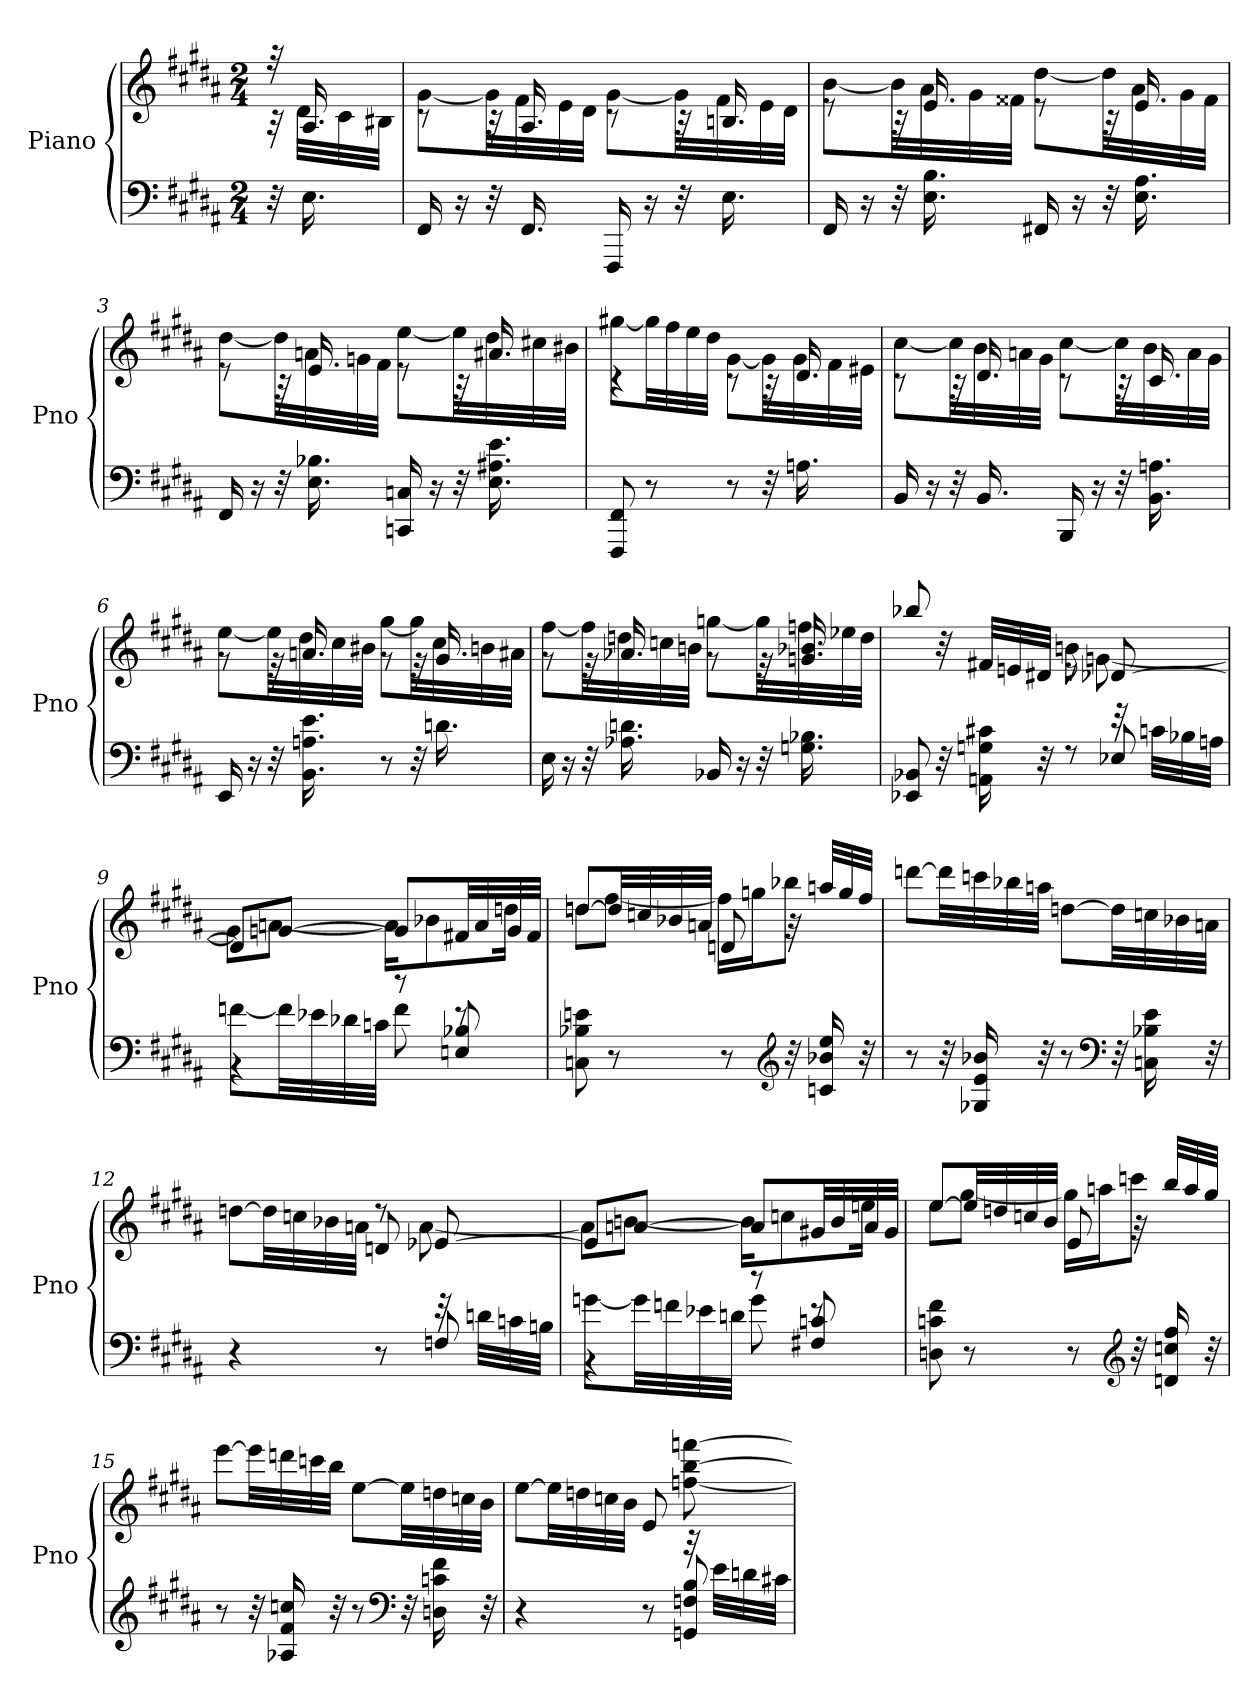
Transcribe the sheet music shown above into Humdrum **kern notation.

**kern	**kern
*part1	*part1
*staff2	*staff1
*I"Piano	*
*I'Pno	*
*clefF4	*clefG2
*k[f#c#g#d#a#]	*k[f#c#g#d#a#]
*B:	*B:
*M2/4	*M2/4
=	=
*	*^
32r	32r	32r
16.E	16.A#	32d#LLL
.	.	32c#
.	.	32B#XJJJ
=1	=1	=1
16FF#	8rc	[8g#L
16r	.	.
32r	32rA	32g#LL]
16.FF#	16.A#	32f#
.	.	32e
.	.	32d#JJJ
16FFF#	8rc	[8g#L
16r	.	.
32r	32rA	32g#LL]
16.E	16.Bn	32f#
.	.	32e
.	.	32d#JJJ
=2	=2	=2
16FF#	8re	[8bL
16r	.	.
32r	32rA	32bLL]
16.E 16.B	16.e	32a#
.	.	32g#
.	.	32f##XJJJ
16FF#X	8re	[8dd#L
16r	.	.
32r	32rA	32dd#LL]
16.E 16.A#	16.e	32a#
.	.	32g#
.	.	32f##JJJ
=3	=3	=3
16FF#	8re	[8dd#L
16r	.	.
32r	32rA	32dd#LL]
16.E 16.B-X	16.e	32an
.	.	32gn
.	.	32f#JJJ
16CCn 16Cn	8re	[8eeL
16r	.	.
32r	32rA	32eeLL]
16.E 16.A#X 16.e	16.a#X	32dd#
.	.	32cc#X
.	.	32b#XJJJ
=4	=4	=4
8FFF# 8FF#	4rc	[8gg#XL
8r	.	32gg#LL]
.	.	32ff#
.	.	32ee
.	.	32dd#JJJ
8r	8rc	[8g#L
32r	32rA	32g#LL]
16.An	16.d#	32g#
.	.	32f#
.	.	32e#XJJJ
=5	=5	=5
16BB	8rc	[8cc#L
16r	.	.
32r	32rA	32cc#LL]
16.BB	16.d#	32b
.	.	32an
.	.	32g#JJJ
16BBB	8rc	[8cc#L
16r	.	.
32r	32rA	32cc#LL]
16.BB 16.An	16.c#	32b
.	.	32a
.	.	32g#JJJ
=6	=6	=6
16EE	8rg	[8eeL
16r	.	.
32r	32re	32eeLL]
16.BB 16.An 16.e	16.an	32dd#
.	.	32cc#
.	.	32b#XJJJ
8r	8rg	[8gg#L
32r	32re	32gg#LL]
16.dn	16.g#	32cc#
.	.	32bn
.	.	32a#XJJJ
=7	=7	=7
16E	8rg	[8ff#L
16r	.	.
32r	32re	32ff#LL]
16.A-X 16.dn	16.a-X	32ddn
.	.	32ccn
.	.	32bnJJJ
16BB-X	8rg	[8ggnL
16r	.	.
32r	32re	32ggLL]
16.Gn 16.B-X	16.gn 16.b-X	32ffn
.	.	32ee-X
.	.	32ddJJJ
=8	=8	=8
*^	*	*
8EE-X 8BB-X	4ryy	4ryy	8bb-X/
32r	.	.	32r
16AAn 16Gn 16c#X	.	.	32f#XLLL
.	.	.	32en
32r	.	.	32d#XJJJ
8rF	8ryy	8re	8bn
8E-X	32re	[8d-X	[8gn
.	32cnLLL	.	.
.	32B-X	.	.
.	32AnJJJ	.	.
=9	=9	=9	=9
4rBB	[8fnL	8d-L]	8gL]
.	32fLL]	[8gnJ	[8anJ
.	32e-X	.	.
.	32d-X	.	.
.	32cnJJJ	.	.
8r	8f	8gL]	16aKL]
.	.	.	8b-X
8En 8B-X	8re	32f#XLL	.
.	.	32a	.
.	.	32g	16ddnJk
.	.	32f#JJJ	.
*v	*v	*	*
=10	=10	=10
8Cn 8B-X 8en	[8ddnL	8ddnL
8r	32ddLL]	[8ff#J
.	32ccn	.
.	32b-X	.
.	32anJJJ	.
8r	8dn	16ff#LL]
.	.	16ggnJ
*clefG2	*	*
32r	32rg	8bb-XJ
16cn 16b-X 16ee	32aanLLL	.
.	32gg	.
32r	32ff#JJJ	.
*	*v	*v
=11	=11
8r	[8dddnL
32r	32dddLL]
16G-X 16e 16b-X	32cccn
.	32bb-X
32r	32aanJJJ
8r	[8ddnL
*clefF4	*
32r	32ddLL]
16Cn 16B-X 16e	32ccn
.	32b-X
32r	32anJJJ
=12	=12
*^	*^
4r	4ryy	[8ddnL	4ryy
.	.	32ddLL]	.
.	.	32ccn	.
.	.	32b-X	.
.	.	32anJJJ	.
8r	8ryy	8dn	8rdd
8Fn	32re	[8e-X	[8a
.	32dnLLL	.	.
.	32cn	.	.
.	32BnJJJ	.	.
=13	=13	=13	=13
4rBB	[8gnL	8e-L]	8aL]
.	32gLL]	[8anJ	[8bnJ
.	32fn	.	.
.	32e-X	.	.
.	32dnJJJ	.	.
8r	8g	8aL]	16bKL]
.	.	.	8ccn
8F#X 8cn	8re	32g#XLL	.
.	.	32b	.
.	.	32a	16eenJk
.	.	32g#JJJ	.
*v	*v	*	*
=14	=14	=14
8Dn 8cn 8f#	[8eeL	8eeL
8r	32eeLL]	[8gg#J
.	32ddn	.
.	32ccn	.
.	32bJJJ	.
8r	8e	16gg#LL]
.	.	16aanJ
*clefG2	*	*
32r	32rg	8cccnJ
16dn 16ccn 16ff#	32bbLLL	.
.	32aa	.
32r	32gg#JJJ	.
*	*v	*v
=15	=15
8r	[8eeeL
32r	32eeeLL]
16A-X 16f# 16ccn	32dddn
.	32cccn
32r	32bbJJJ
8r	[8eeL
*clefF4	*
32r	32eeLL]
16Dn 16cn 16f#	32ddn
.	32ccn
32r	32bJJJ
=16	=16
*^	*
4r	4ryy	[8eeL
.	.	32eeLL]
.	.	32ddn
.	.	32ccn
.	.	32bJJJ
8r	8ryy	8e
8GGn 8Fn 8B	32rb	[8ffn [8bb [8fffn
.	32eLLL	.
.	32dn	.
.	32c#XJJJ	.
*v	*v	*
=	=
*-	*-
